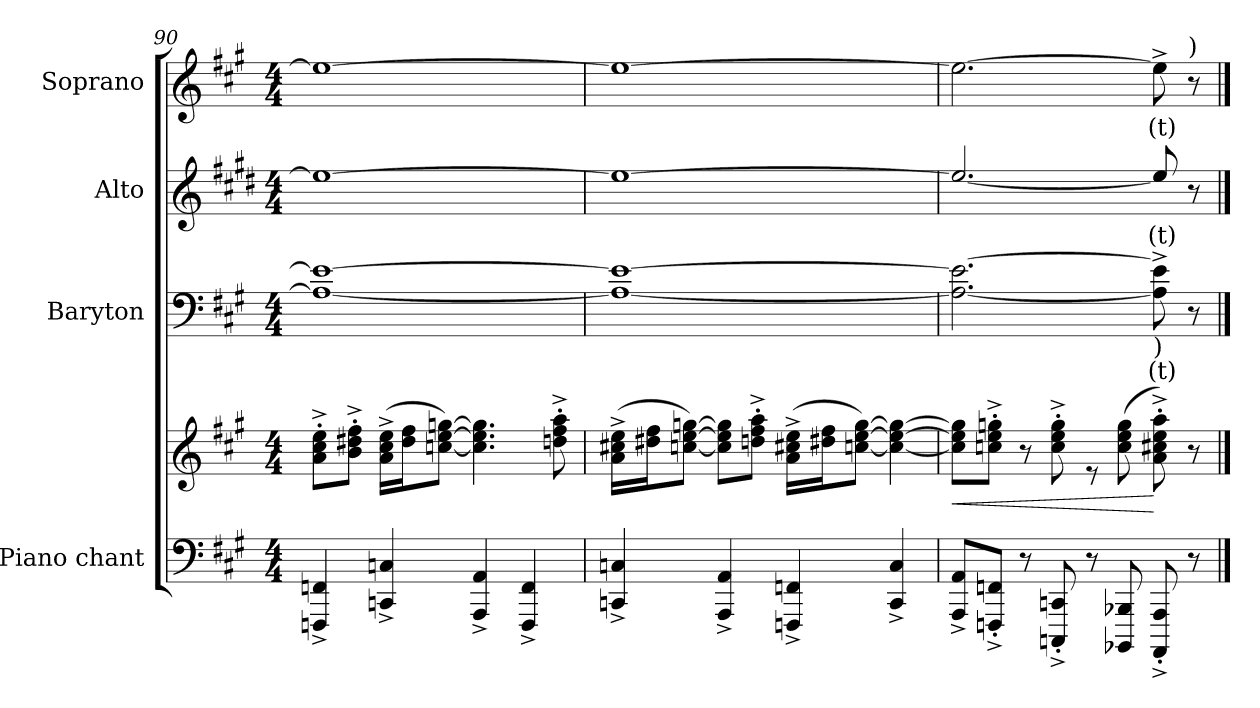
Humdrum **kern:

**kern	**kern	**dynam	**kern	**text	**kern	**text	**kern	**text
*part4	*part4	*part4	*part3	*part3	*part2	*part2	*part1	*part1
*staff5	*staff4	*staff4/5	*staff3	*staff3	*staff2	*staff2	*staff1	*staff1
*I"Piano chant	*	*	*I"Baryton	*	*I"Alto	*	*I"Soprano	*
*	*	*	*I'B	*	*I'A.	*	*I'S	*
*clefF4	*clefG2	*	*clefF4	*	*clefG2	*	*clefG2	*
*	*	*	*	*	*ITrd4c7	*	*	*
*k[f#c#g#]	*k[f#c#g#]	*	*k[f#c#g#]	*	*k[f#c#g#]	*	*k[f#c#g#]	*
*A:	*A:	*	*A:	*	*A:	*	*A:	*
*M4/4	*M4/4	*	*M4/4	*	*M4/4	*	*M4/4	*
=90	=90	=90	=90	=90	=90	=90	=90	=90
4FFFn/^ 4FFn/^	8a\^' 8cc#\^' 8ee\^'L	.	1A_ 1e_	.	1a_	.	1ee_	.
.	8b\^' 8dd#X\^' 8ff#\^'J	.	.	.	.	.	.	.
4CCn/^ 4Cn/^	(>16a\^ 16cc#\^ 16ee\^LL	.	.	.	.	.	.	.
.	16dd#\ 16ff#\J	.	.	.	.	.	.	.
.	[8ccn\ [8ee\ [8ggn\J)	.	.	.	.	.	.	.
4AAA/^ 4AA/^	4.cc\] 4.ee\] 4.gg\]	.	.	.	.	.	.	.
4FFF/^ 4FF/^	.	.	.	.	.	.	.	.
.	8ddn\^' 8ff#\^' 8aa\^'	.	.	.	.	.	.	.
=91	=91	=91	=91	=91	=91	=91	=91	=91
4CCn/^ 4Cn/^	(>16a\^ 16cc#X\^ 16ee\^LL	.	1A_ 1e_	.	1a_	.	1ee_	.
.	16dd#X\ 16ff#\J	.	.	.	.	.	.	.
.	[8ccn\ [8ee\ [8ggn\J)	.	.	.	.	.	.	.
4AAA/^ 4AA/^	8cc\] 8ee\] 8gg\]L	.	.	.	.	.	.	.
.	8ddn\^' 8ff#\^' 8aa\^'J	.	.	.	.	.	.	.
4FFFn/^ 4FFn/^	(>16a\^ 16cc#X\^ 16ee\^LL	.	.	.	.	.	.	.
.	16dd#X\ 16ff#\J	.	.	.	.	.	.	.
.	[8ccn\ [8ee\ [8gg\J)	.	.	.	.	.	.	.
4CC/^ 4C/^	4cc\_ 4ee\_ 4gg\_	.	.	.	.	.	.	.
=92	=92	=92	=92	=92	=92	=92	=92	=92
!	!	!LO:HP:b	!	!	!	!	!	!
8AAA/^ 8AA/^L	8cc\] 8ee\] 8gg\]L	<	2.A\_ 2.e\_	.	2.a/_	.	2.ee\_	.
8FFFn/^' 8FFn/^'J	8ccn\^' 8ee\^' 8ggn\^'J	.	.	.	.	.	.	.
8r	8r	.	.	.	.	.	.	.
8CCCn/^' 8CCn/^'	8cc\^' 8ee\^' 8gg\^'	.	.	.	.	.	.	.
8r	8re	.	.	.	.	.	.	.
8BBBB-X/ 8BBB-X/	(>8cc\ 8ee\ 8gg\	.	.	.	.	.	.	.
!	!	!	!LO:TX:b:t=)	!	!	!	!	!
8AAAA/^' 8AAA/^'	8a\^' 8cc#X\^' 8ee\^' 8aa\^')	[	8A\]^ 8e\]^	(t)	8a/]	(t)	8ee^\]	(t)
!	!	!	!	!	!	!	!LO:TX:a:t=)	!
8r	8r	.	8r	.	8r	.	8r	.
==	==	==	==	==	==	==	==	==
*-	*-	*-	*-	*-	*-	*-	*-	*-
